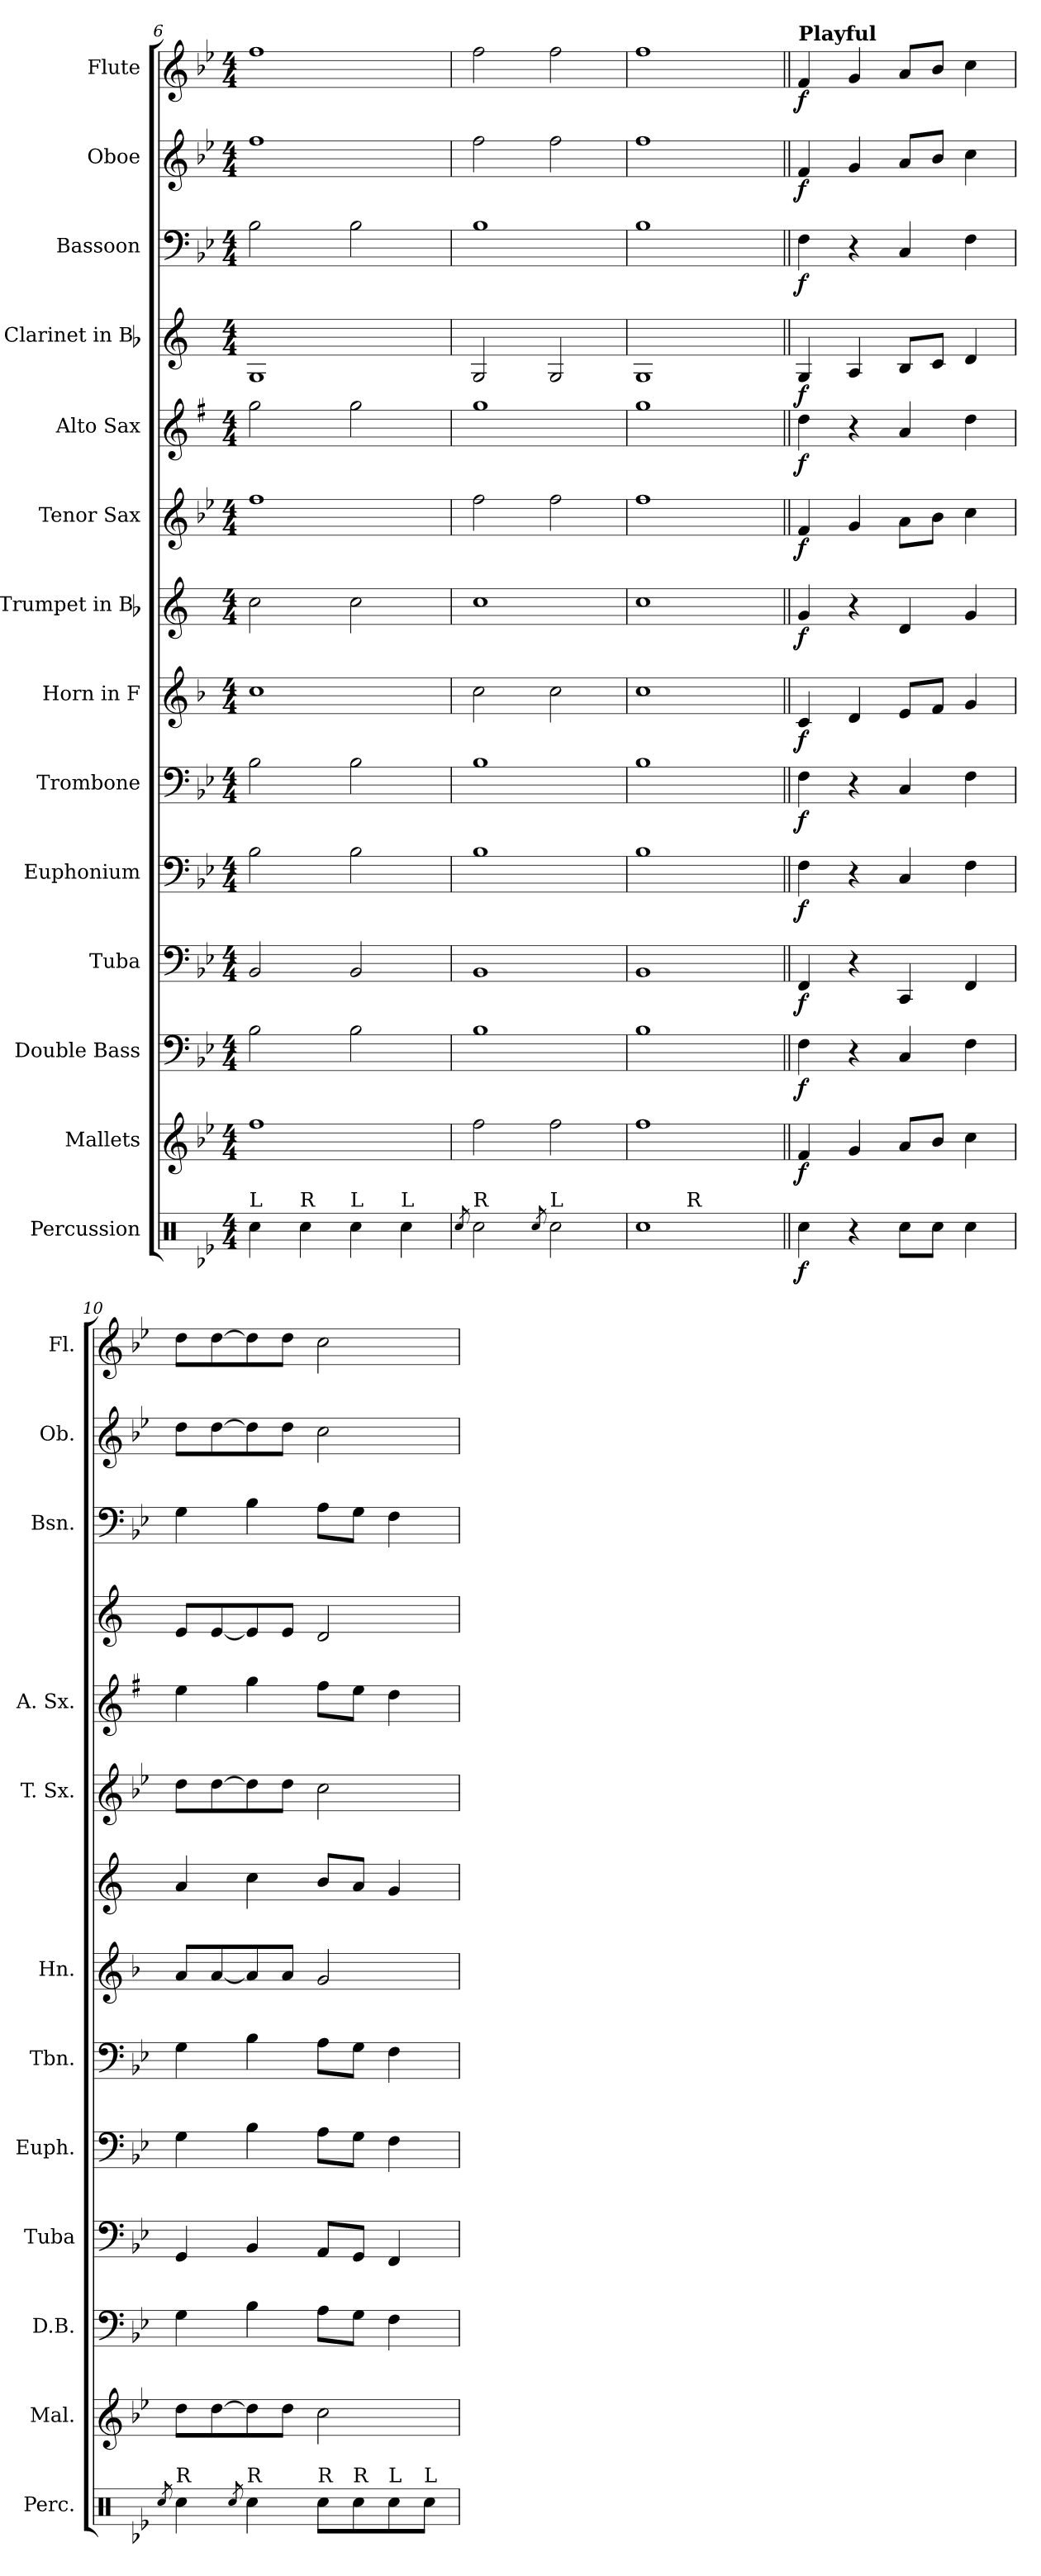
**kern	**dynam	**kern	**dynam	**kern	**dynam	**kern	**dynam	**kern	**dynam	**kern	**dynam	**kern	**dynam	**kern	**dynam	**kern	**dynam	**kern	**dynam	**kern	**dynam	**kern	**dynam	**kern	**dynam	**kern	**dynam
*part14	*part14	*part13	*part13	*part12	*part12	*part11	*part11	*part10	*part10	*part9	*part9	*part8	*part8	*part7	*part7	*part6	*part6	*part5	*part5	*part4	*part4	*part3	*part3	*part2	*part2	*part1	*part1
*staff14	*staff14	*staff13	*staff13	*staff12	*staff12	*staff11	*staff11	*staff10	*staff10	*staff9	*staff9	*staff8	*staff8	*staff7	*staff7	*staff6	*staff6	*staff5	*staff5	*staff4	*staff4	*staff3	*staff3	*staff2	*staff2	*staff1	*staff1
*I"Percussion	*	*I"Mallets	*	*I"Double Bass	*	*I"Tuba	*	*I"Euphonium	*	*I"Trombone	*	*I"Horn in F	*	*I"Trumpet in Bb	*	*I"Tenor Sax	*	*I"Alto Sax	*	*I"Clarinet in Bb	*	*I"Bassoon	*	*I"Oboe	*	*I"Flute	*
*I'Perc.	*	*I'Mal.	*	*I'D.B.	*	*I'Tuba	*	*I'Euph.	*	*I'Tbn.	*	*I'Hn.	*	*	*	*I'T. Sx.	*	*I'A. Sx.	*	*	*	*I'Bsn.	*	*I'Ob.	*	*I'Fl.	*
*clefX	*	*clefG2	*	*clefF4	*	*clefF4	*	*clefF4	*	*clefF4	*	*clefG2	*	*clefG2	*	*clefG2	*	*clefG2	*	*clefG2	*	*clefF4	*	*clefG2	*	*clefG2	*
*	*	*	*	*ITrd7c12	*	*	*	*	*	*	*	*ITrd4c7	*	*ITrd1c2	*	*ITrd8c14	*	*ITrd5c9	*	*ITrd1c2	*	*	*	*	*	*	*
*k[b-e-]	*	*k[b-e-]	*	*k[b-e-]	*	*k[b-e-]	*	*k[b-e-]	*	*k[b-e-]	*	*k[b-e-]	*	*k[b-e-]	*	*k[b-e-]	*	*k[b-e-]	*	*k[b-e-]	*	*k[b-e-]	*	*k[b-e-]	*	*k[b-e-]	*
*B-:	*	*B-:	*	*B-:	*	*B-:	*	*B-:	*	*B-:	*	*B-:	*	*B-:	*	*B-:	*	*B-:	*	*B-:	*	*B-:	*	*B-:	*	*B-:	*
*M4/4	*	*M4/4	*	*M4/4	*	*M4/4	*	*M4/4	*	*M4/4	*	*M4/4	*	*M4/4	*	*M4/4	*	*M4/4	*	*M4/4	*	*M4/4	*	*M4/4	*	*M4/4	*
=6	=6	=6	=6	=6	=6	=6	=6	=6	=6	=6	=6	=6	=6	=6	=6	=6	=6	=6	=6	=6	=6	=6	=6	=6	=6	=6	=6
!LO:TX:a:t=L	!	!	!	!	!	!	!	!	!	!	!	!	!	!	!	!	!	!	!	!	!	!	!	!	!	!	!
4Rcc\	.	1ff	.	2BB-\	.	2BB-/	.	2B-\	.	2B-\	.	1f	.	2b-\	.	1f	.	2b-\	.	1F	.	2B-\	.	1ff	.	1ff	.
!LO:TX:a:t=R	!	!	!	!	!	!	!	!	!	!	!	!	!	!	!	!	!	!	!	!	!	!	!	!	!	!	!
4Rcc\	.	.	.	.	.	.	.	.	.	.	.	.	.	.	.	.	.	.	.	.	.	.	.	.	.	.	.
!LO:TX:a:t=L	!	!	!	!	!	!	!	!	!	!	!	!	!	!	!	!	!	!	!	!	!	!	!	!	!	!	!
4Rcc\	.	.	.	2BB-\	.	2BB-/	.	2B-\	.	2B-\	.	.	.	2b-\	.	.	.	2b-\	.	.	.	2B-\	.	.	.	.	.
!LO:TX:a:t=L	!	!	!	!	!	!	!	!	!	!	!	!	!	!	!	!	!	!	!	!	!	!	!	!	!	!	!
4Rcc\	.	.	.	.	.	.	.	.	.	.	.	.	.	.	.	.	.	.	.	.	.	.	.	.	.	.	.
=7	=7	=7	=7	=7	=7	=7	=7	=7	=7	=7	=7	=7	=7	=7	=7	=7	=7	=7	=7	=7	=7	=7	=7	=7	=7	=7	=7
8qRcc/	.	.	.	.	.	.	.	.	.	.	.	.	.	.	.	.	.	.	.	.	.	.	.	.	.	.	.
!LO:TX:a:t=R	!	!	!	!	!	!	!	!	!	!	!	!	!	!	!	!	!	!	!	!	!	!	!	!	!	!	!
2Rcc\	.	2ff\	.	1BB-	.	1BB-	.	1B-	.	1B-	.	2f\	.	1b-	.	2f\	.	1b-	.	2F/	.	1B-	.	2ff\	.	2ff\	.
8qRcc/	.	.	.	.	.	.	.	.	.	.	.	.	.	.	.	.	.	.	.	.	.	.	.	.	.	.	.
!LO:TX:a:t=L	!	!	!	!	!	!	!	!	!	!	!	!	!	!	!	!	!	!	!	!	!	!	!	!	!	!	!
2Rcc\	.	2ff\	.	.	.	.	.	.	.	.	.	2f\	.	.	.	2f\	.	.	.	2F/	.	.	.	2ff\	.	2ff\	.
=8	=8	=8	=8	=8	=8	=8	=8	=8	=8	=8	=8	=8	=8	=8	=8	=8	=8	=8	=8	=8	=8	=8	=8	=8	=8	=8	=8
*^	*	*	*	*	*	*	*	*	*	*	*	*	*	*	*	*	*	*	*	*	*	*	*	*	*	*	*
1Rcc	4ryy	.	1ff	.	1BB-	.	1BB-	.	1B-	.	1B-	.	1f	.	1b-	.	1f	.	1b-	.	1F	.	1B-	.	1ff	.	1ff	.
!	!LO:TX:a:t=R	!	!	!	!	!	!	!	!	!	!	!	!	!	!	!	!	!	!	!	!	!	!	!	!	!	!	!
.	2.ryy	.	.	.	.	.	.	.	.	.	.	.	.	.	.	.	.	.	.	.	.	.	.	.	.	.	.	.
*v	*v	*	*	*	*	*	*	*	*	*	*	*	*	*	*	*	*	*	*	*	*	*	*	*	*	*	*	*
!!LO:PB:g=z
=9||	=9||	=9||	=9||	=9||	=9||	=9||	=9||	=9||	=9||	=9||	=9||	=9||	=9||	=9||	=9||	=9||	=9||	=9||	=9||	=9||	=9||	=9||	=9||	=9||	=9||	=9||	=9||
*	*	*	*	*	*	*	*	*	*	*	*	*	*	*	*	*	*	*	*	*	*	*	*	*	*	*MM120	*
*^	*	*	*	*	*	*	*	*	*	*	*	*	*	*	*	*	*	*	*	*	*	*	*	*	*	*	*
!	!	!	!	!	!	!	!	!	!	!	!	!	!	!	!	!	!	!	!	!	!	!	!	!	!	!	!LO:TX:a:B:t=Playful	!
!	!	!LO:DY:b	!	!LO:DY:b	!	!LO:DY:b	!	!LO:DY:b	!	!LO:DY:b	!	!LO:DY:b	!	!LO:DY:b	!	!LO:DY:b	!	!LO:DY:b	!	!LO:DY:b	!	!LO:DY:b	!	!LO:DY:b	!	!LO:DY:b	!	!LO:DY:b
*v	*v	*	*	*	*	*	*	*	*	*	*	*	*	*	*	*	*	*	*	*	*	*	*	*	*	*	*	*
4Rcc\	f	4f/	f	4FF\	f	4FF/	f	4F\	f	4F\	f	4F/	f	4f/	f	4F/	f	4f\	f	4F/	f	4F\	f	4f/	f	4f/	f
4r	.	4g/	.	4r	.	4r	.	4r	.	4r	.	4G/	.	4r	.	4G/	.	4r	.	4G/	.	4r	.	4g/	.	4g/	.
8Rcc\L	.	8a/L	.	4CC/	.	4CC/	.	4C/	.	4C/	.	8A/L	.	4c/	.	8A\L	.	4c/	.	8A/L	.	4C/	.	8a/L	.	8a/L	.
8Rcc\J	.	8b-/J	.	.	.	.	.	.	.	.	.	8B-/J	.	.	.	8B-\J	.	.	.	8B-/J	.	.	.	8b-/J	.	8b-/J	.
4Rcc\	.	4cc\	.	4FF\	.	4FF/	.	4F\	.	4F\	.	4c/	.	4f/	.	4c\	.	4f\	.	4c/	.	4F\	.	4cc\	.	4cc\	.
=10	=10	=10	=10	=10	=10	=10	=10	=10	=10	=10	=10	=10	=10	=10	=10	=10	=10	=10	=10	=10	=10	=10	=10	=10	=10	=10	=10
8qRcc/	.	.	.	.	.	.	.	.	.	.	.	.	.	.	.	.	.	.	.	.	.	.	.	.	.	.	.
!LO:TX:a:t=R	!	!	!	!	!	!	!	!	!	!	!	!	!	!	!	!	!	!	!	!	!	!	!	!	!	!	!
4Rcc\	.	8dd\L	.	4GG\	.	4GG/	.	4G\	.	4G\	.	8d/L	.	4g/	.	8d\L	.	4g\	.	8d/L	.	4G\	.	8dd\L	.	8dd\L	.
.	.	[8dd\	.	.	.	.	.	.	.	.	.	[8d/	.	.	.	[8d\	.	.	.	[8d/	.	.	.	[8dd\	.	[8dd\	.
8qRcc/	.	.	.	.	.	.	.	.	.	.	.	.	.	.	.	.	.	.	.	.	.	.	.	.	.	.	.
!LO:TX:a:t=R	!	!	!	!	!	!	!	!	!	!	!	!	!	!	!	!	!	!	!	!	!	!	!	!	!	!	!
4Rcc\	.	8dd\]	.	4BB-\	.	4BB-/	.	4B-\	.	4B-\	.	8d/]	.	4b-\	.	8d\]	.	4b-\	.	8d/]	.	4B-\	.	8dd\]	.	8dd\]	.
.	.	8dd\J	.	.	.	.	.	.	.	.	.	8d/J	.	.	.	8d\J	.	.	.	8d/J	.	.	.	8dd\J	.	8dd\J	.
!LO:TX:a:t=R	!	!	!	!	!	!	!	!	!	!	!	!	!	!	!	!	!	!	!	!	!	!	!	!	!	!	!
8Rcc\L	.	2cc\	.	8AA\L	.	8AA/L	.	8A\L	.	8A\L	.	2c/	.	8a/L	.	2c\	.	8a\L	.	2c/	.	8A\L	.	2cc\	.	2cc\	.
!LO:TX:a:t=R	!	!	!	!	!	!	!	!	!	!	!	!	!	!	!	!	!	!	!	!	!	!	!	!	!	!	!
8Rcc\	.	.	.	8GG\J	.	8GG/J	.	8G\J	.	8G\J	.	.	.	8g/J	.	.	.	8g\J	.	.	.	8G\J	.	.	.	.	.
!LO:TX:a:t=L	!	!	!	!	!	!	!	!	!	!	!	!	!	!	!	!	!	!	!	!	!	!	!	!	!	!	!
8Rcc\	.	.	.	4FF\	.	4FF/	.	4F\	.	4F\	.	.	.	4f/	.	.	.	4f\	.	.	.	4F\	.	.	.	.	.
!LO:TX:a:t=L	!	!	!	!	!	!	!	!	!	!	!	!	!	!	!	!	!	!	!	!	!	!	!	!	!	!	!
8Rcc\J	.	.	.	.	.	.	.	.	.	.	.	.	.	.	.	.	.	.	.	.	.	.	.	.	.	.	.
=	=	=	=	=	=	=	=	=	=	=	=	=	=	=	=	=	=	=	=	=	=	=	=	=	=	=	=
*-	*-	*-	*-	*-	*-	*-	*-	*-	*-	*-	*-	*-	*-	*-	*-	*-	*-	*-	*-	*-	*-	*-	*-	*-	*-	*-	*-
